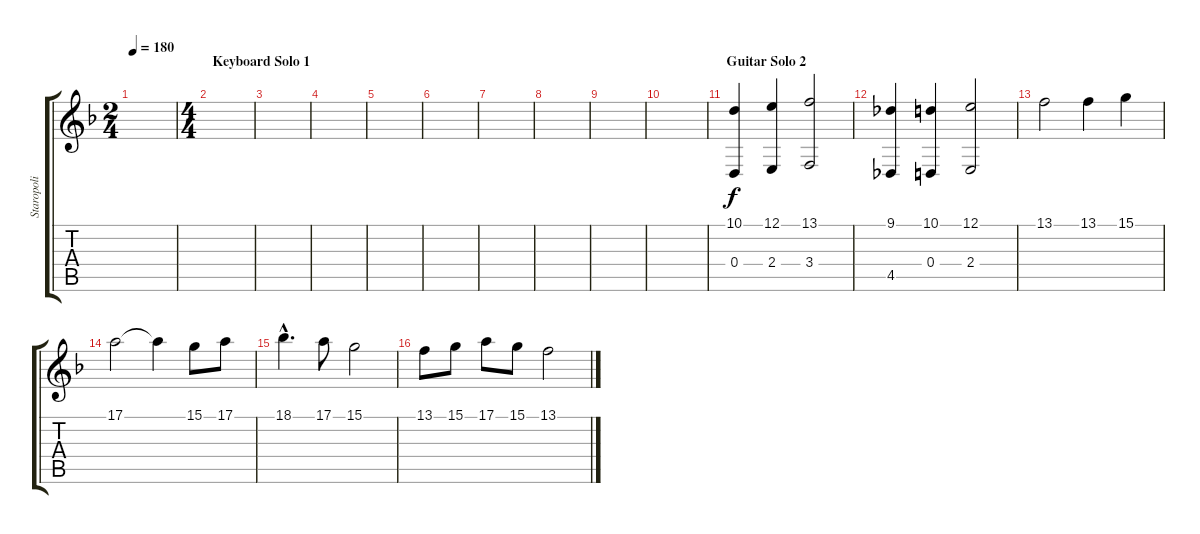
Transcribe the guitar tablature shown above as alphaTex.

\track ("Staropoli 2" "Staropoli ") {instrument stringensemble1}
\staff {score tabs}
\tuning (E4 B3 G3 D3 A2 E2) {hide}
\ts (2 4)
\tempo 180
\clef g2
\ks dminor
|
\ts (4 4)
\section ("" "Keyboard Solo 1")
|
|
|
|
|
|
|
|
|
\section ("" "Guitar Solo 2")
(10.1 0.4).4 (12.1 2.4).4 (13.1 3.4).2 |
(9.1 4.5).4 (10.1 0.4).4 (12.1 2.4).2 |
13.1.2{volume 16 instrument violin} 13.1.4 15.1.4 |
17.1.2 17.1{t}.4 15.1.8 17.1.8 |
18.1{hac}.4{d} 17.1.8 15.1.2 |
13.1.8 15.1.8 17.1.8 15.1.8 13.1.2
